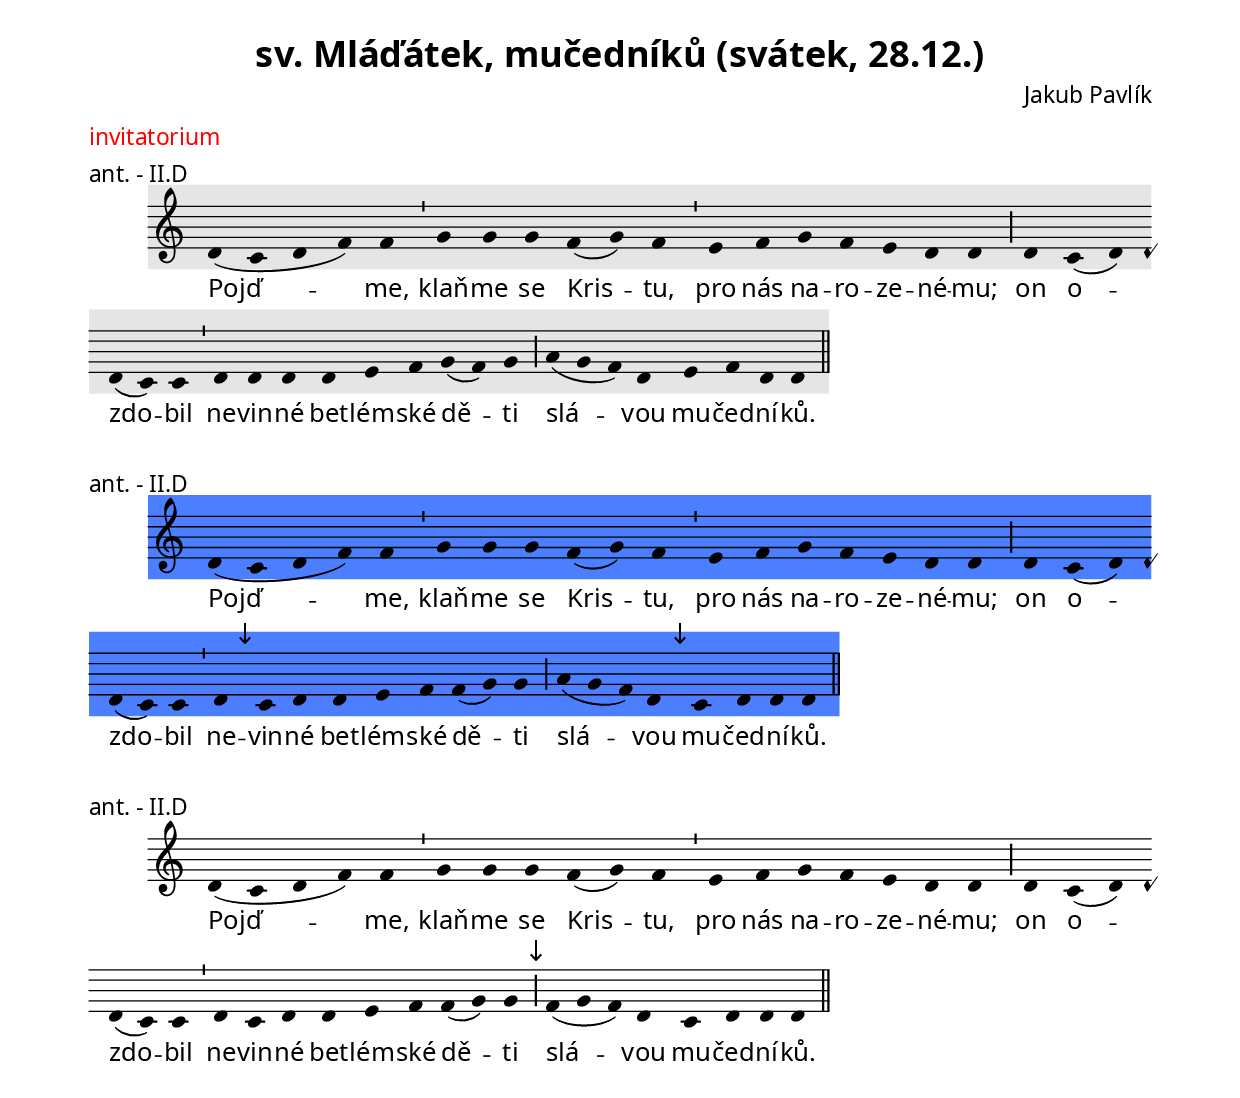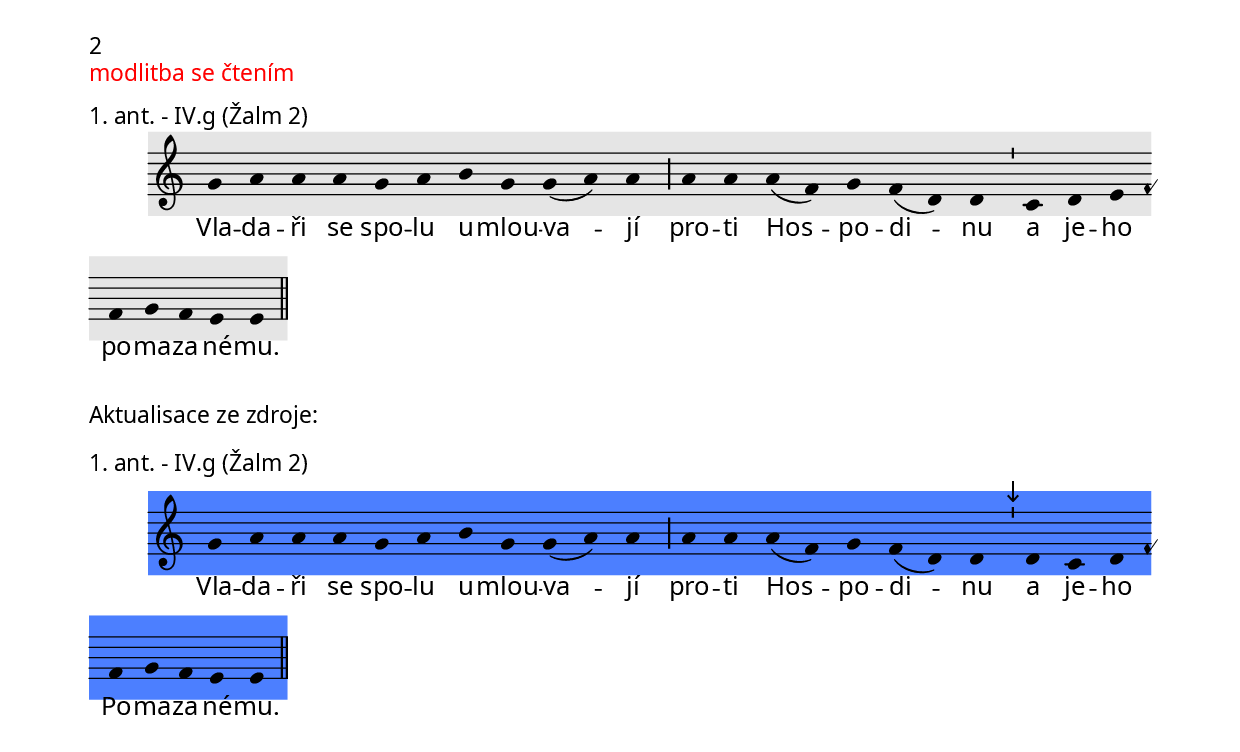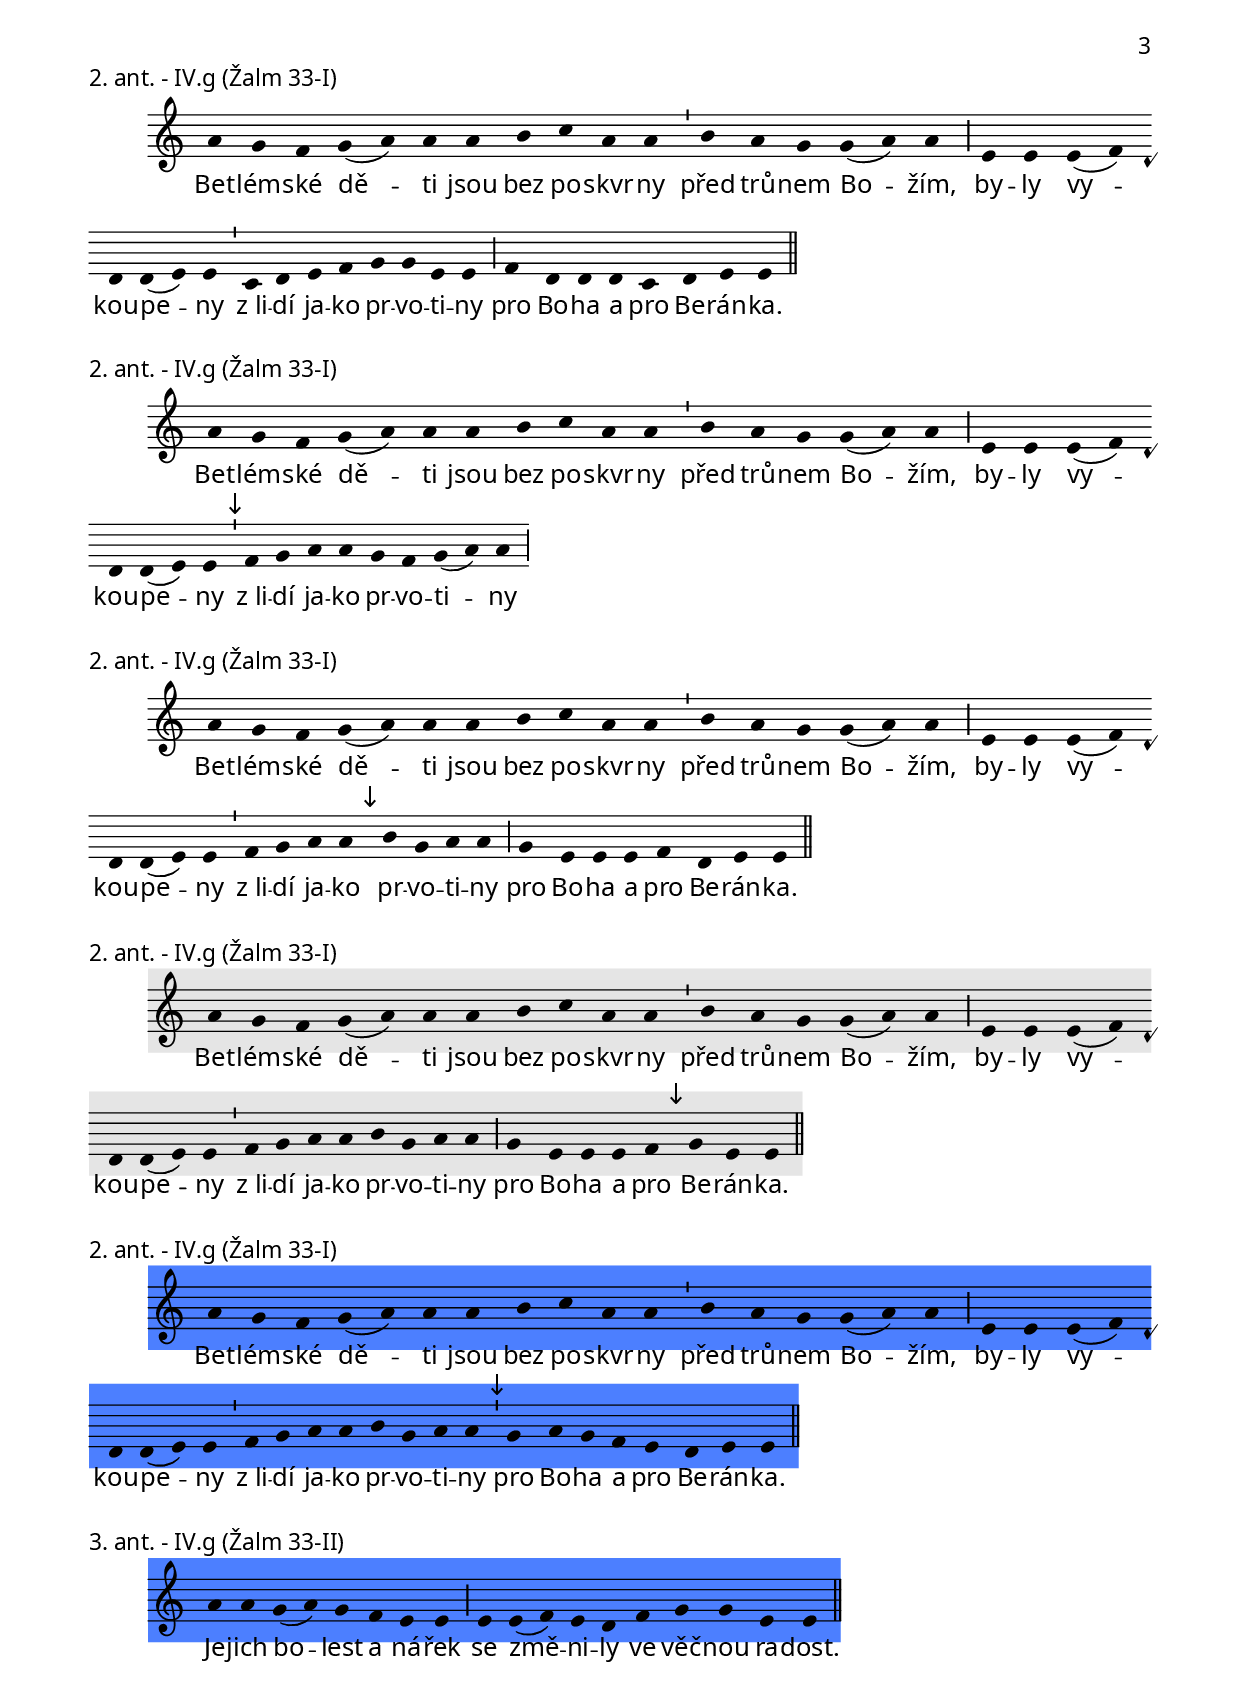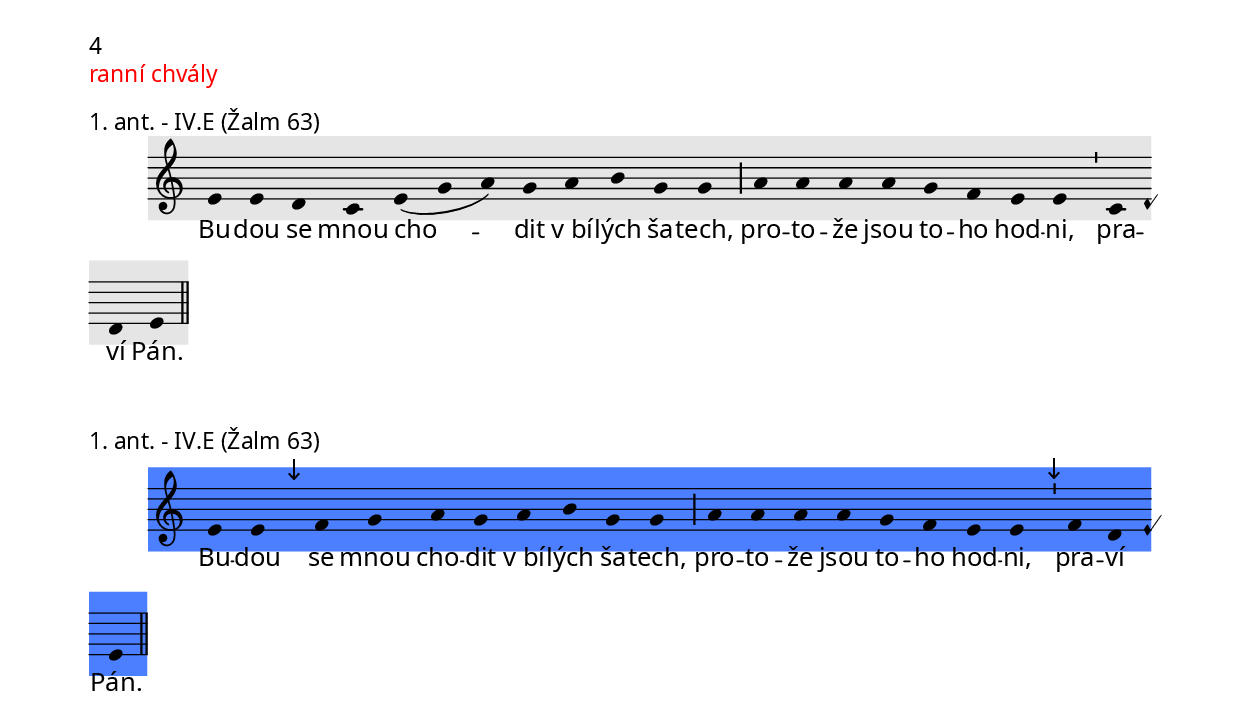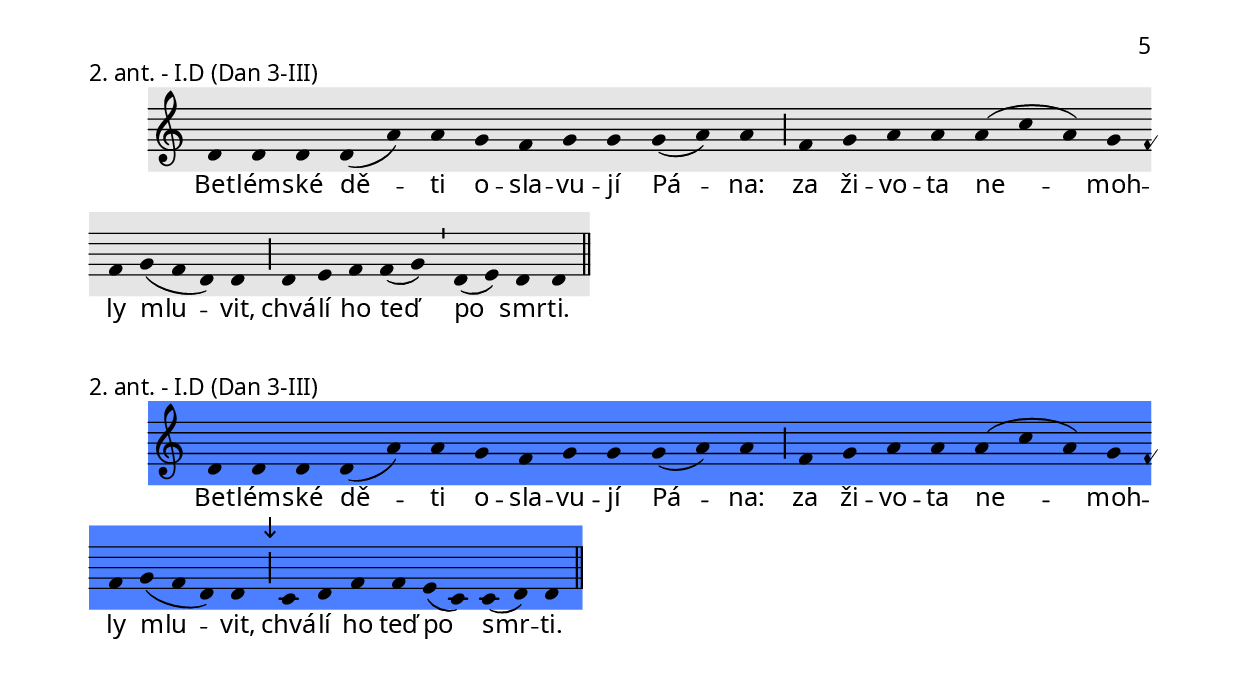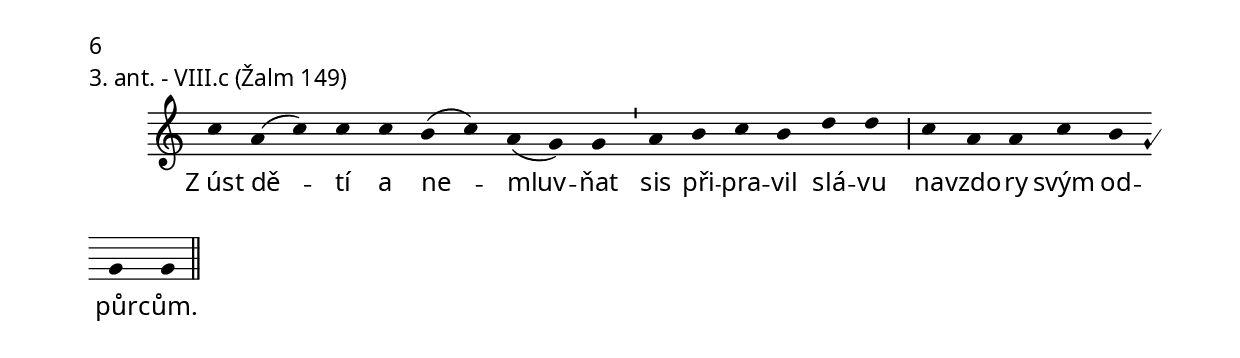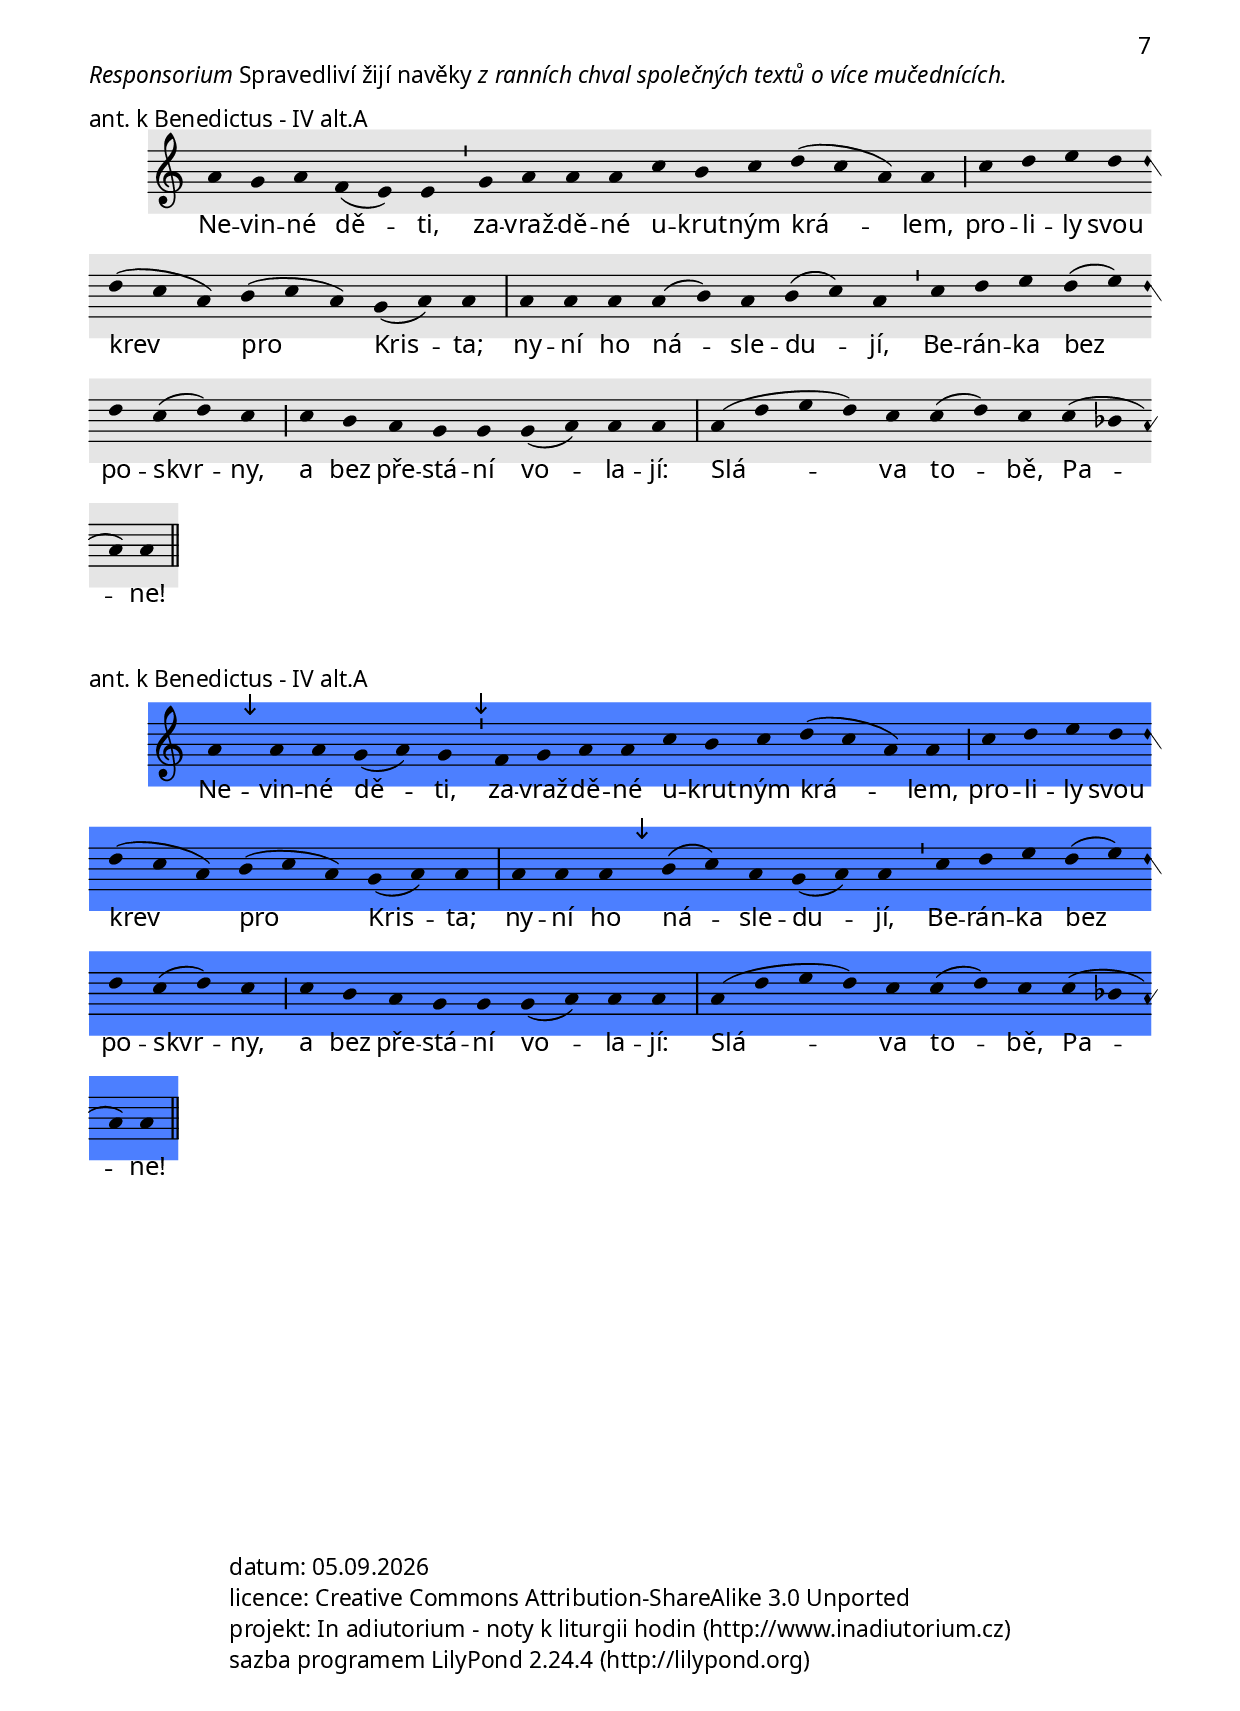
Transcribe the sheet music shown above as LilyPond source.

\version "2.16.0"

\header {
  title = "sv. Mláďátek, mučedníků (svátek, 28.12.)"
  composer = "Jakub Pavlík"
}

\include "../spolecne.ly"

\markup {\nadpisHodinka {"invitatorium"}}

\score {
  \relative c' {
    \zvyraznovacSedy
    \choralniRezim
    d4( c d f) f \barMin g g g f( g) f \barMin e f g f e d d \barMaior
    d c( d) d( c) c \barMin d d d d e f g( f) g \barMaior
    a( g f) d e f d d \barFinalis
  }
  \addlyrics {
    Pojď -- me, klaň -- me se Kris -- tu, pro nás na -- ro -- ze -- né -- mu;
    on o -- zdo -- bil ne -- vin -- né bet -- lém -- ské dě -- ti
    slá -- vou mu -- čed -- ní -- ků.
  }
  \header {
    quid = "ant."
    modus = "II"
    differentia = "D"
    psalmus = ""
    id = "invit"
    piece = \markup {\sestavTitulekBezZalmu}
  }
}

\score {
  \relative c' {
    \zvyraznovacModry
    \choralniRezim
    d4( c d f) f \barMin g g g f( g) f \barMin e f g f e d d \barMaior
    d c( d) d( c) c \barMin d \mark\sipka c d d e f f( g) g \barMaior
    a( g f) d \mark\sipka c d d d \barFinalis
  }
  \addlyrics {
    Pojď -- me, klaň -- me se Kris -- tu, pro nás na -- ro -- ze -- né -- mu;
    on o -- zdo -- bil ne -- vin -- né bet -- lém -- ské dě -- ti
    slá -- vou mu -- čed -- ní -- ků.
  }
  \header {
    quid = "ant."
    modus = "II"
    differentia = "D"
    psalmus = ""
    id = "invit"
    piece = \markup {\sestavTitulekBezZalmu}
  }
}

\score {
  \relative c' {
    \choralniRezim
    d4( c d f) f \barMin g g g f( g) f \barMin e f g f e d d \barMaior
    d c( d) d( c) c \barMin d c d d e f f( g) g \barMaior
    \mark\sipka f( g f) d c d d d \barFinalis
  }
  \addlyrics {
    Pojď -- me, klaň -- me se Kris -- tu, pro nás na -- ro -- ze -- né -- mu;
    on o -- zdo -- bil ne -- vin -- né bet -- lém -- ské dě -- ti
    slá -- vou mu -- čed -- ní -- ků.
  }
  \header {
    quid = "ant."
    modus = "II"
    differentia = "D"
    psalmus = ""
    id = "invit"
    piece = \markup {\sestavTitulekBezZalmu}
  }
}

\pageBreak

\markup {\nadpisHodinka {"modlitba se čtením"}}

\score {
  \relative c'' {
    \zvyraznovacSedy
    \choralniRezim
    g a a a g a b g g( a) a \barMaior
    a a a( f) g f( d) d \barMin
    c d e f g f e e \barFinalis
  }
  \addlyrics {
    Vla -- da -- ři se spo -- lu u -- mlou -- va -- jí
    pro -- ti Hos -- po -- di -- nu
    a je -- ho po -- ma -- za -- né -- mu.
  }
  \header {
    quid = "1. ant."
    modus = "IV"
    differentia = "g"
    psalmus = "Žalm 2"
    fial = "pust_triduum.ly#pa-mc-ant1?cast"
    id = "mc-a1"
    piece = \markup {\sestavTitulek}
  }
}

\markup\aktualisace

\score {
  \relative c'' {
    \zvyraznovacModry
    \choralniRezim
    g a a a g a b g g( a) a \barMaior
    a a a( f) g f( d) d \barMin
    \mark\sipka d c d f g f e e \barFinalis
  }
  \addlyrics {
    Vla -- da -- ři se spo -- lu u -- mlou -- va -- jí
    pro -- ti Hos -- po -- di -- nu
    a je -- ho Po -- ma -- za -- né -- mu.
  }
  \header {
    quid = "1. ant."
    modus = "IV"
    differentia = "g"
    psalmus = "Žalm 2"
    fial = "pust_triduum.ly#pa-mc-ant1?cast"
    id = "mc-a1"
    piece = \markup {\sestavTitulek}
  }
}

\pageBreak

\score {
  \relative c'' {
    \choralniRezim
    a4 g f g( a) a a b c a a \barMin
    b a g g( a) a \barMaior
    e e e( f) d d( e) e \barMin
    c d e f g g e e \barMaior
    f d d d c d e e \barFinalis
  }
  \addlyrics {
    Bet -- lém -- ské dě -- ti jsou bez po -- skvr -- ny
    před trů -- nem Bo -- žím,
    by -- ly vy -- kou -- pe -- ny
    z_li -- dí ja -- ko pr -- vo -- ti -- ny
    pro Bo -- ha a pro Be -- rán -- ka.
  }
  \header {
    quid = "2. ant."
    modus = "IV"
    differentia = "g"
    psalmus = "Žalm 33-I"
    id = "mc-a2"
    piece = \markup {\sestavTitulek}
  }
}

\score {
  \relative c'' {
    \choralniRezim
    a4 g f g( a) a a b c a a \barMin
    b a g g( a) a \barMaior
    e e e( f) d d( e) e \barMin
    \mark\sipka f g a a g f g( a) a \barMaior
  }
  \addlyrics {
    Bet -- lém -- ské dě -- ti jsou bez po -- skvr -- ny
    před trů -- nem Bo -- žím,
    by -- ly vy -- kou -- pe -- ny
    z_li -- dí ja -- ko pr -- vo -- ti -- ny
    pro Bo -- ha a pro Be -- rán -- ka.
  }
  \header {
    quid = "2. ant."
    modus = "IV"
    differentia = "g"
    psalmus = "Žalm 33-I"
    id = "mc-a2"
    piece = \markup {\sestavTitulek}
  }
}

\score {
  \relative c'' {
    \choralniRezim
    a4 g f g( a) a a b c a a \barMin
    b a g g( a) a \barMaior
    e e e( f) d d( e) e \barMin
    f g a a \mark\sipka b g a a \barMaior
    g e e e f d e e \barFinalis
  }
  \addlyrics {
    Bet -- lém -- ské dě -- ti jsou bez po -- skvr -- ny
    před trů -- nem Bo -- žím,
    by -- ly vy -- kou -- pe -- ny
    z_li -- dí ja -- ko pr -- vo -- ti -- ny
    pro Bo -- ha a pro Be -- rán -- ka.
  }
  \header {
    quid = "2. ant."
    modus = "IV"
    differentia = "g"
    psalmus = "Žalm 33-I"
    id = "mc-a2"
    piece = \markup {\sestavTitulek}
  }
}

\score {
  \relative c'' {
    \zvyraznovacSedy
    \choralniRezim
    a4 g f g( a) a a b c a a \barMin
    b a g g( a) a \barMaior
    e e e( f) d d( e) e \barMin
    f g a a b g a a \barMaior
    g e e e f \mark\sipka g e e \barFinalis
  }
  \addlyrics {
    Bet -- lém -- ské dě -- ti jsou bez po -- skvr -- ny
    před trů -- nem Bo -- žím,
    by -- ly vy -- kou -- pe -- ny
    z_li -- dí ja -- ko pr -- vo -- ti -- ny
    pro Bo -- ha a pro Be -- rán -- ka.
  }
  \header {
    quid = "2. ant."
    modus = "IV"
    differentia = "g"
    psalmus = "Žalm 33-I"
    id = "mc-a2"
    piece = \markup {\sestavTitulek}
  }
}

\score {
  \relative c'' {
    \zvyraznovacModry
    \choralniRezim
    a4 g f g( a) a a b c a a \barMin
    b a g g( a) a \barMaior
    e e e( f) d d( e) e \barMin
    f g a a b g a a \mark\sipka \barMin
    g a g f e d e e \barFinalis
  }
  \addlyrics {
    Bet -- lém -- ské dě -- ti jsou bez po -- skvr -- ny
    před trů -- nem Bo -- žím,
    by -- ly vy -- kou -- pe -- ny
    z_li -- dí ja -- ko pr -- vo -- ti -- ny
    pro Bo -- ha a pro Be -- rán -- ka.
  }
  \header {
    quid = "2. ant."
    modus = "IV"
    differentia = "g"
    psalmus = "Žalm 33-I"
    id = "mc-a2"
    piece = \markup {\sestavTitulek}
  }
}

\score {
  \relative c'' {
    \zvyraznovacModry
    \choralniRezim
    a4 a g( a) g f e e \barMaior
    e e( f) e d f g g e e \barFinalis
  }
  \addlyrics {
    Je -- jich bo -- lest a ná -- řek
    se změ -- ni -- ly ve věč -- nou ra -- dost.
  }
  \header {
    quid = "3. ant."
    modus = "IV"
    differentia = "g"
    psalmus = "Žalm 33-II"
    id = "mc-a3"
    piece = \markup {\sestavTitulek}
  }
}

\pageBreak

\markup {\nadpisHodinka {"ranní chvály"}}

\score {
  \relative c' {
    \zvyraznovacSedy
    \choralniRezim
    e4 e d c e( g a) g a b g g \barMaior
    a a a a g f e e \barMin c d e \barFinalis
  }
  \addlyrics {
    Bu -- dou se mnou cho -- dit v_bí -- lých ša -- tech,
    pro -- to -- že jsou to -- ho hod -- ni, pra -- ví Pán.
  }
  \header {
    quid = "1. ant."
    modus = "IV"
    differentia = "E"
    psalmus = "Žalm 63"
    id = "rch-a1"
    piece = \markup {\sestavTitulek}
  }
}

\score {
  \relative c' {
    \zvyraznovacModry
    \choralniRezim
    e4 e \mark\sipka f g a g a b g g \barMaior
    a a a a g f e e \barMin \mark\sipka f d e \barFinalis
  }
  \addlyrics {
    Bu -- dou se mnou cho -- dit v_bí -- lých ša -- tech,
    pro -- to -- že jsou to -- ho hod -- ni, pra -- ví Pán.
  }
  \header {
    quid = "1. ant."
    modus = "IV"
    differentia = "E"
    psalmus = "Žalm 63"
    id = "rch-a1"
    piece = \markup {\sestavTitulek}
  }
}

\pageBreak

\score {
  \relative c' {
    \zvyraznovacSedy
    \choralniRezim
    d4 d d d( a') a g f g g g( a) a \barMaior
    f g a a a( c a) g f g( f d) d \barMaior
    d e f f( g) \barMin d( e) d d \barFinalis
  }
  \addlyrics {
    Bet -- lém -- ské dě -- ti o -- sla -- vu -- jí Pá -- na:
    za ži -- vo -- ta ne -- moh -- ly mlu -- vit,
    chvá -- lí ho teď po smr -- ti.
  }
  \header {
    quid = "2. ant."
    modus = "I"
    differentia = "D"
    psalmus = "Dan 3-III"
    id = "rch-a2"
    piece = \markup {\sestavTitulek}
  }
}

\score {
  \relative c' {
    \zvyraznovacModry
    \choralniRezim
    d4 d d d( a') a g f g g g( a) a \barMaior
    f g a a a( c a) g f g( f d) d \barMaior
    \mark\sipka c d f f e( c) c( d) d \barFinalis
  }
  \addlyrics {
    Bet -- lém -- ské dě -- ti o -- sla -- vu -- jí Pá -- na:
    za ži -- vo -- ta ne -- moh -- ly mlu -- vit,
    chvá -- lí ho teď po smr -- ti.
  }
  \header {
    quid = "2. ant."
    modus = "I"
    differentia = "D"
    psalmus = "Dan 3-III"
    id = "rch-a2"
    piece = \markup {\sestavTitulek}
  }
}

\pageBreak

\score {
  \relative c'' {
    \choralniRezim
    c4 a( c) c4 c4 b( c) a( g) g \barMin
    a b c b d d \barMaior
    c a a c b g g \barFinalis
  }
  \addlyrics {
    Z_úst dě -- tí a ne -- mluv -- ňat
    sis při -- pra -- vil slá -- vu
    na -- vzdo -- ry svým od -- půr -- cům.
  }
  \header {
    quid = "3. ant."
    modus = "VIII"
    differentia = "c"
    psalmus = "Žalm 149"
    id = "rch-a3"
    fons = "zacatek ze zaltare, so 4.t., rch, 3.a."
    fial = "fial://antifony/tyden4_7sobota.ly#rch-ant3?beginning"
    piece = \markup {\sestavTitulek}
  }
}

\pageBreak

\markup\italic{
  Responsorium \upright{Spravedliví žijí navěky}
  z ranních chval společných textů o více mučednících.
}

\score {
  \relative c'' {
    \zvyraznovacSedy
    \choralniRezim
    a4 g a f( e) e \barMin
    g a a a c b c d( c a) a \barMaior
    c d e d d( c a) b( c a) g( a) a \barMax

    a a a a( b) a b( c) a \barMin
    c d e d( e) d c( d) c \barMaior
    c b a g g g( a) a a \barMax

    a( d e d) c c( d) c c( bes a) a \barFinalis
  }
  \addlyrics {
    Ne -- vin -- né dě -- ti,
    za -- vraž -- dě -- né u -- krut -- ným krá -- lem,
    pro -- li -- ly svou krev pro Kris -- ta;

    ny -- ní ho ná -- sle -- du -- jí,
    Be -- rán -- ka bez po -- skvr -- ny,
    a bez pře -- stá -- ní vo -- la -- jí:

    Slá -- va to -- bě, Pa -- ne!
  }
  \header {
    quid = "ant. k Benedictus"
    modus = "IV alt"
    differentia = "A"
    psalmus = ""
    id = "rch-aben"
    piece = \markup {\sestavTitulekBezZalmu}
  }
}

\score {
  \relative c'' {
    \zvyraznovacModry
    \choralniRezim
    a4 \mark\sipka a a g( a) g \barMin
    \mark\sipka f g a a c b c d( c a) a \barMaior
    c d e d d( c a) b( c a) g( a) a \barMax

    a a a \mark\sipka b( c) a g( a) a \barMin
    c d e d( e) d c( d) c \barMaior
    c b a g g g( a) a a \barMax

    a( d e d) c c( d) c c( bes a) a \barFinalis
  }
  \addlyrics {
    Ne -- vin -- né dě -- ti,
    za -- vraž -- dě -- né u -- krut -- ným krá -- lem,
    pro -- li -- ly svou krev pro Kris -- ta;

    ny -- ní ho ná -- sle -- du -- jí,
    Be -- rán -- ka bez po -- skvr -- ny,
    a bez pře -- stá -- ní vo -- la -- jí:

    Slá -- va to -- bě, Pa -- ne!
  }
  \header {
    quid = "ant. k Benedictus"
    modus = "IV alt"
    differentia = "A"
    psalmus = ""
    id = "rch-aben"
    piece = \markup {\sestavTitulekBezZalmu}
  }
}
